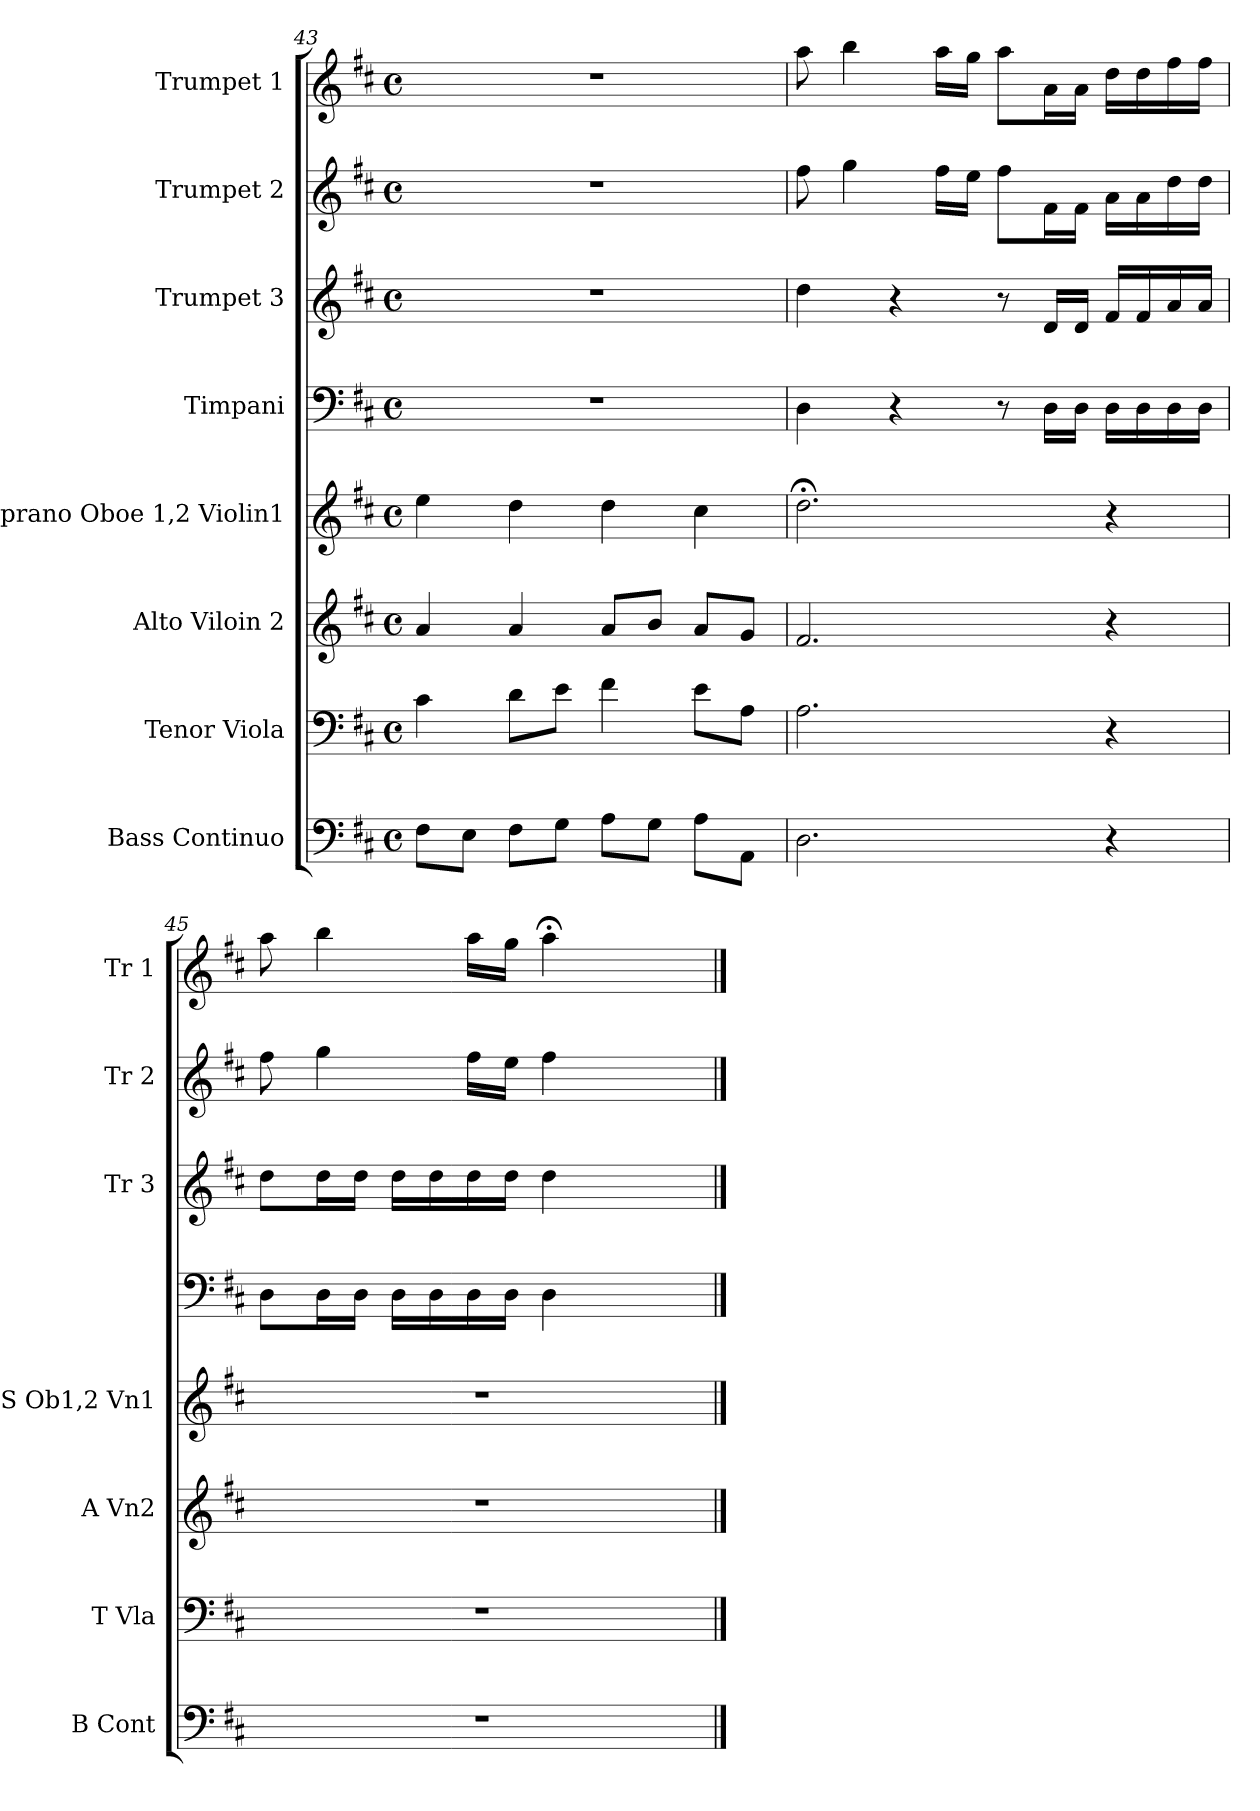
**kern	**kern	**kern	**kern	**kern	**kern	**kern	**kern
*part8	*part7	*part6	*part5	*part4	*part3	*part2	*part1
*staff8	*staff7	*staff6	*staff5	*staff4	*staff3	*staff2	*staff1
*I"Bass Continuo	*I"Tenor Viola	*I"Alto Viloin 2	*I"Soprano Oboe 1,2 Violin1	*I"Timpani	*I"Trumpet 3	*I"Trumpet 2	*I"Trumpet 1
*I'B Cont	*I'T Vla	*I'A Vn2	*I'S Ob1,2 Vn1	*	*I'Tr 3	*I'Tr 2	*I'Tr 1
*clefF4	*clefF4	*clefG2	*clefG2	*clefF4	*clefG2	*clefG2	*clefG2
*k[f#c#]	*k[f#c#]	*k[f#c#]	*k[f#c#]	*k[f#c#]	*k[f#c#]	*k[f#c#]	*k[f#c#]
*D:	*D:	*D:	*D:	*D:	*D:	*D:	*D:
*M4/4	*M4/4	*M4/4	*M4/4	*M4/4	*M4/4	*M4/4	*M4/4
*met(c)	*met(c)	*met(c)	*met(c)	*met(c)	*met(c)	*met(c)	*met(c)
=43	=43	=43	=43	=43	=43	=43	=43
8F#\L	4c#\	4a/	4ee\	1r	1r	1r	1r
8E\J	.	.	.	.	.	.	.
8F#\L	8d\L	4a/	4dd\	.	.	.	.
8G\J	8e\J	.	.	.	.	.	.
8A\L	4f#\	8a/L	4dd\	.	.	.	.
8G\J	.	8b/J	.	.	.	.	.
8A\L	8e\L	8a/L	4cc#\	.	.	.	.
8AA\J	8A\J	8g/J	.	.	.	.	.
=44	=44	=44	=44	=44	=44	=44	=44
2.D\	2.A\	2.f#/	2.dd;<\	4D\	4dd\	8ff#\	8aa\
.	.	.	.	.	.	4gg\	4bb\
.	.	.	.	4r	4r	.	.
.	.	.	.	.	.	16ff#\LL	16aa\LL
.	.	.	.	.	.	16ee\JJ	16gg\JJ
.	.	.	.	8r	8r	8ff#\L	8aa\L
.	.	.	.	16D\LL	16d/LL	16f#\L	16a\L
.	.	.	.	16D\JJ	16d/JJ	16f#\JJ	16a\JJ
4r	4r	4r	4r	16D\LL	16f#/LL	16a\LL	16dd\LL
.	.	.	.	16D\	16f#/	16a\	16dd\
.	.	.	.	16D\	16a/	16dd\	16ff#\
.	.	.	.	16D\JJ	16a/JJ	16dd\JJ	16ff#\JJ
=45	=45	=45	=45	=45	=45	=45	=45
1r	1r	1r	1r	8D\L	8dd\L	8ff#\	8aa\
.	.	.	.	16D\L	16dd\L	4gg\	4bb\
.	.	.	.	16D\JJ	16dd\JJ	.	.
.	.	.	.	16D\LL	16dd\LL	.	.
.	.	.	.	16D\	16dd\	.	.
.	.	.	.	16D\	16dd\	16ff#\LL	16aa\LL
.	.	.	.	16D\JJ	16dd\JJ	16ee\JJ	16gg\JJ
.	.	.	.	4D\	4dd\	4ff#\	4aa;<\
.	.	.	.	4ryy	4ryy	4ryy	4ryy
==	==	==	==	==	==	==	==
*-	*-	*-	*-	*-	*-	*-	*-
